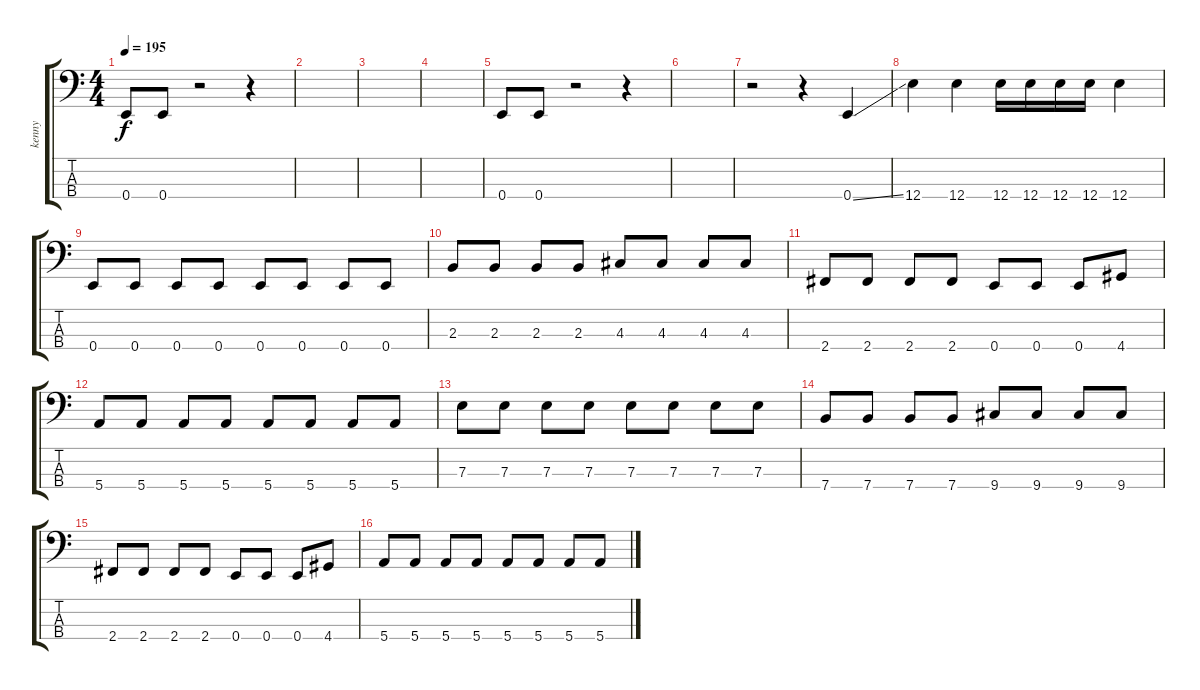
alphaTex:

\track ("kenny" "kenny") {instrument electricbasspick}
\staff {score tabs}
\tuning (G2 D2 A1 E1) {hide}
\ts (4 4)
\tempo 195
\clef f4
\ks c
0.4.8{dy f instrument electricbasspick} 0.4.8 r.2 r.4 |
|
|
|
0.4.8 0.4.8 r.2 r.4 |
|
r.2 r.4 0.4{ss}.4 |
12.4.4 12.4.4 12.4.16 12.4.16 12.4.16 12.4.16 12.4.4 |
0.4.8 0.4.8 0.4.8 0.4.8 0.4.8 0.4.8 0.4.8 0.4.8 |
2.3.8 2.3.8 2.3.8 2.3.8 4.3.8 4.3.8 4.3.8 4.3.8 |
2.4.8 2.4.8 2.4.8 2.4.8 0.4.8 0.4.8 0.4.8 4.4.8 |
5.4.8 5.4.8 5.4.8 5.4.8 5.4.8 5.4.8 5.4.8 5.4.8 |
7.3.8 7.3.8 7.3.8 7.3.8 7.3.8 7.3.8 7.3.8 7.3.8 |
7.4.8 7.4.8 7.4.8 7.4.8 9.4.8 9.4.8 9.4.8 9.4.8 |
2.4.8 2.4.8 2.4.8 2.4.8 0.4.8 0.4.8 0.4.8 4.4.8 |
5.4.8 5.4.8 5.4.8 5.4.8 5.4.8 5.4.8 5.4.8 5.4.8
